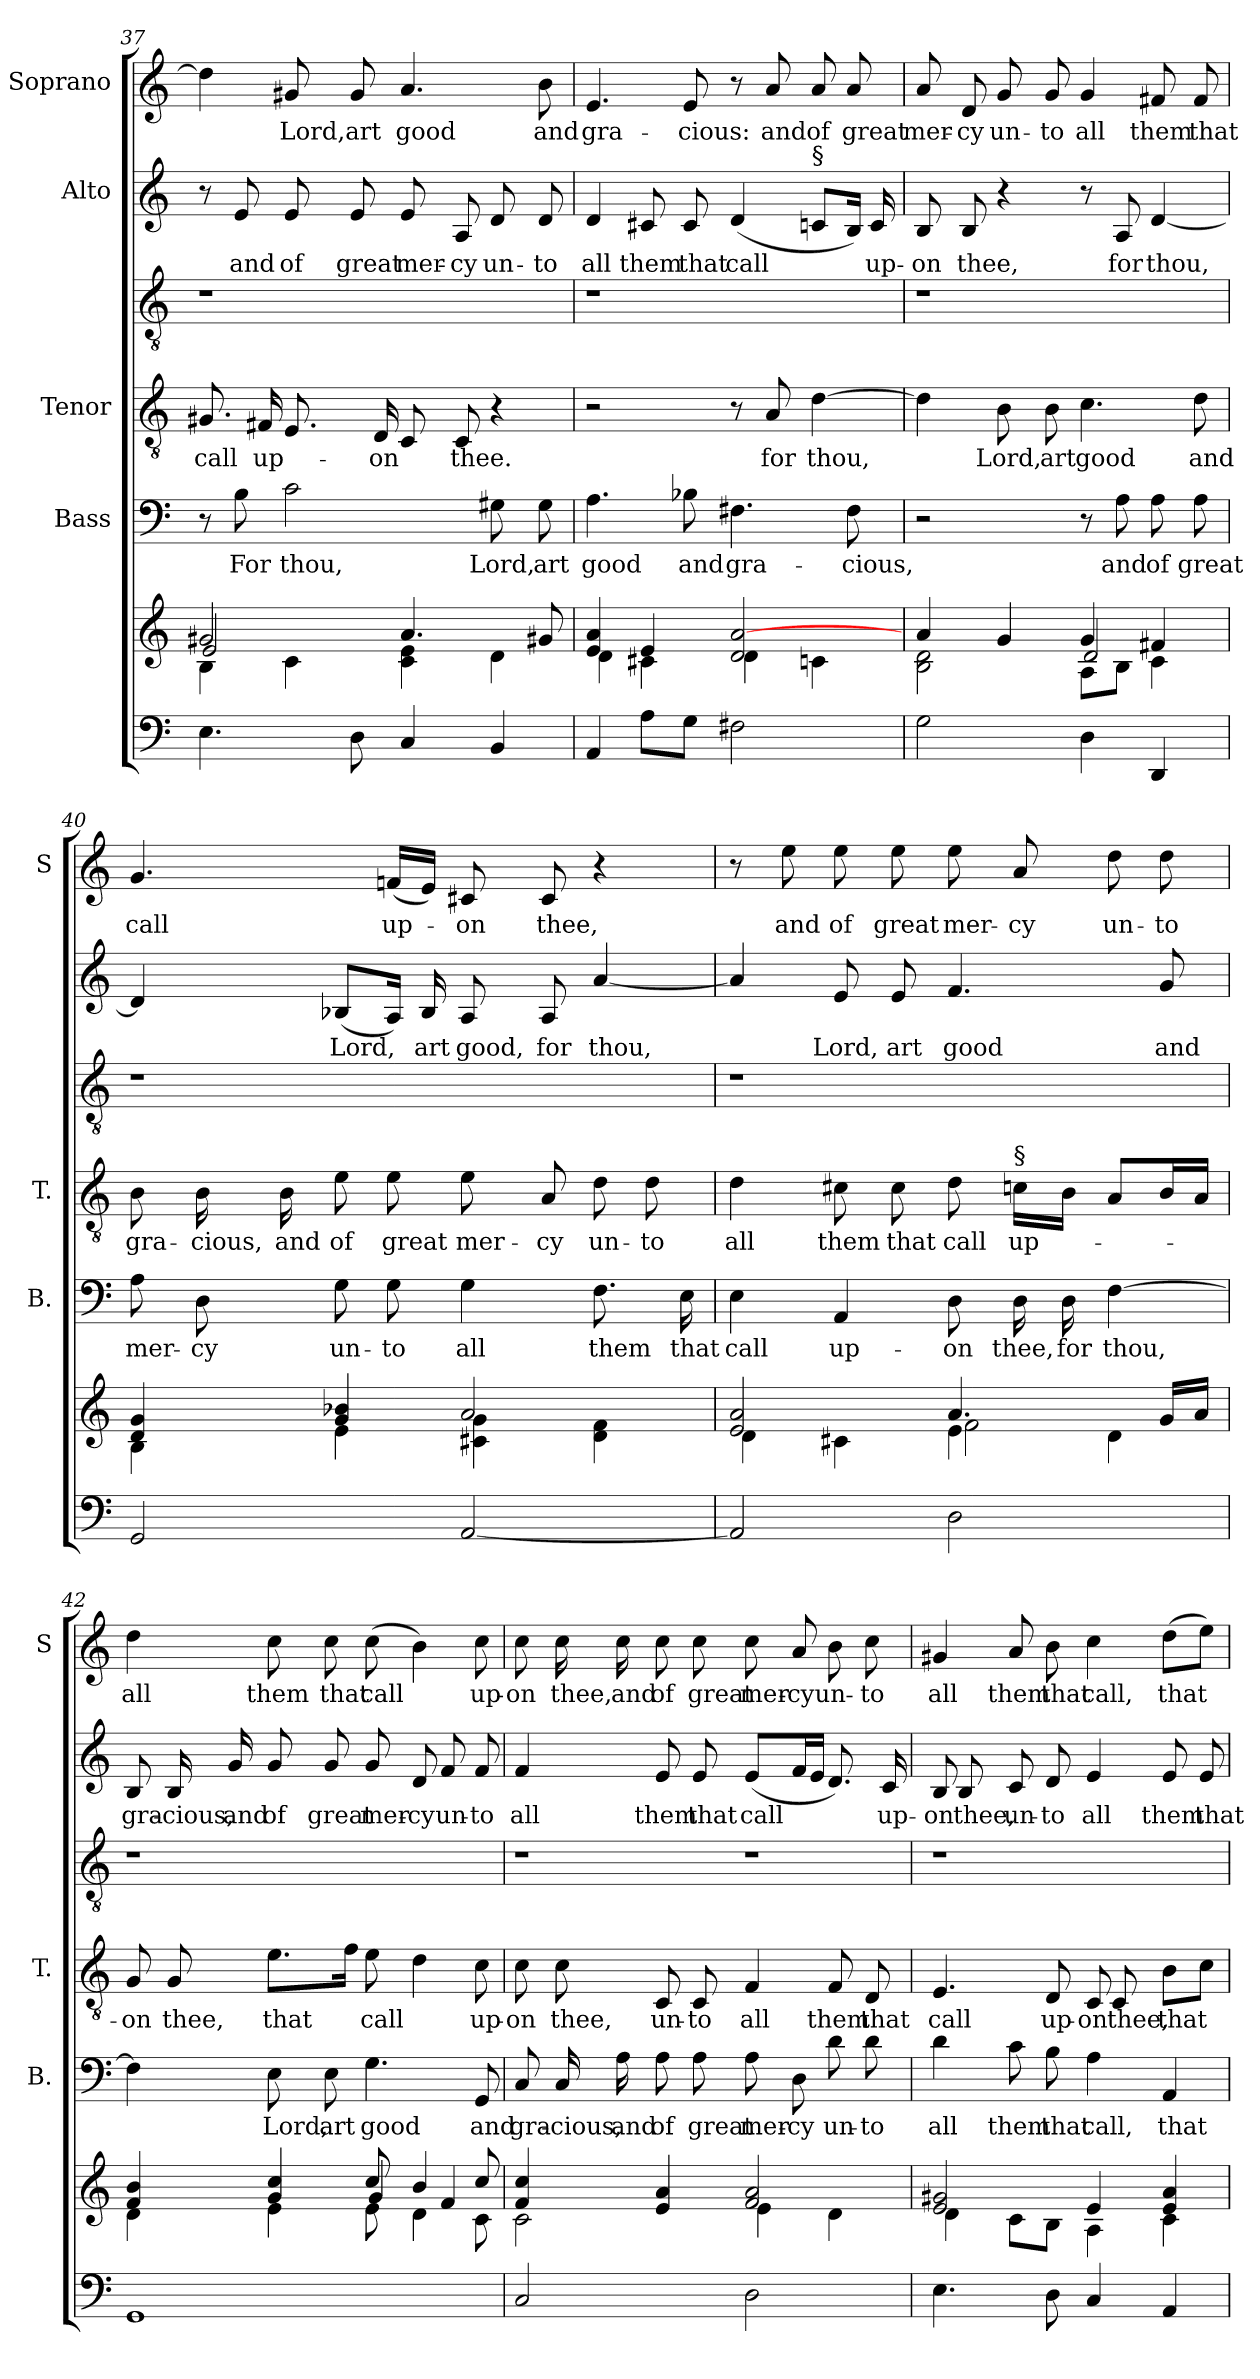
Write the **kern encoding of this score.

**kern	**kern	**kern	**text	**kern	**text	**kern	**kern	**text	**kern	**text
*part5	*part5	*part4	*part4	*part3	*part3	*part3	*part2	*part2	*part1	*part1
*staff7	*staff6	*staff5	*staff5	*staff4	*staff4	*staff3	*staff2	*staff2	*staff1	*staff1
*	*	*I"Bass	*	*I"Tenor	*	*	*I"Alto	*	*I"Soprano	*
*	*	*I'B.	*	*I'T.	*	*	*	*	*I'S	*
*clefF4	*clefG2	*clefF4	*	*clefGv2	*	*clefGv2	*clefG2	*	*clefG2	*
*	*	*	*	*ITrd7c12	*	*ITrd7c12	*	*	*	*
*k[]	*k[]	*k[]	*	*k[]	*	*k[]	*k[]	*	*k[]	*
*C:	*C:	*C:	*	*C:	*	*C:	*C:	*	*C:	*
=37	=37	=37	=37	=37	=37	=37	=37	=37	=37	=37
*	*^	*	*	*	*	*	*	*	*	*
*	*	*^	*	*	*	*	*	*	*	*	*
!	!	!	!	!	!	!	!LO:LY:b	!	!	!	!	!
4.E\	2g#X/	4B\	2e/	8r	.	8.GG#X/	call	1r	8r	.	4dd\]	.
!	!	!	!	!	!LO:LY:b	!	!	!	!	!LO:LY:b	!	!
.	.	.	.	8B\	For	.	.	.	8e/	and	.	.
!	!	!	!	!	!	!	!LO:LY:b	!	!	!	!	!
.	.	.	.	.	.	16FF#X/	up-	.	.	.	.	.
!	!	!	!	!	!LO:LY:b	!	!	!	!	!LO:LY:b	!	!LO:LY:b
.	.	4c\	.	2c\	thou,	8.EE/	.	.	8e/	of	8g#X/	Lord,
!	!	!	!	!	!	!	!	!	!	!LO:LY:b	!	!LO:LY:b
8D\	.	.	.	.	.	.	.	.	8e/	great	8g#/	art
!	!	!	!	!	!	!	!LO:LY:b	!	!	!	!	!
.	.	.	.	.	.	16DD/	-on	.	.	.	.	.
!	!	!	!	!	!	!	!	!	!	!LO:LY:b	!	!LO:LY:b
4C/	4.a/	4c\ 4e\	2ryy	.	.	8CC/	.	.	8e/	mer-	4.a/	good
!	!	!	!	!	!	!	!LO:LY:b	!	!	!LO:LY:b	!	!
.	.	.	.	.	.	8CC/	thee.	.	8A/	-cy	.	.
!	!	!	!	!	!LO:LY:b	!	!	!	!	!LO:LY:b	!	!
4BB/	.	4d\	.	8G#X\	Lord,	4r	.	.	8d/	un-	.	.
!	!	!	!	!	!LO:LY:b	!	!	!	!	!LO:LY:b	!	!LO:LY:b
.	8g#X/	.	.	8G#\	art	.	.	.	8d/	-to	8b\	and
!!LO:PB:g=z
=38	=38	=38	=38	=38	=38	=38	=38	=38	=38	=38	=38	=38
!	!	!	!	!	!LO:LY:b	!	!	!	!	!LO:LY:b	!	!LO:LY:b
4AA/	4e/ 4a/	4d\	2ryy	4.A\	good	2r	.	1r	4d/	all	4.e/	gra-
!	!	!	!	!	!	!	!	!	!	!LO:LY:b	!	!
8A\L	4e/	4c#X\	.	.	.	.	.	.	8c#X/	them	.	.
!	!	!	!	!	!LO:LY:b	!	!	!	!	!LO:LY:b	!	!LO:LY:b
8G\J	.	.	.	8B-X\	and	.	.	.	8c#/	that	8e/	-cious:
!	!	!	!	!	!LO:LY:b	!	!	!	!	!LO:LY:b	!	!
2F#X\	2d/ [>2a/	4d\	2ryy	4.F#X\	gra-	8r	.	.	(<4d/	call	8r	.
!	!	!	!	!	!	!	!LO:LY:b	!	!	!	!	!LO:LY:b
.	.	.	.	.	.	8AA/	for	.	.	.	8a/	and
!	!	!	!	!	!	!	!	!	!LO:TX:a:t=§	!	!	!
!	!	!	!	!	!	!	!LO:LY:b	!	!	!	!	!LO:LY:b
.	.	4cn\	.	.	.	[>4D\	thou,	.	8c/L	.	8a/	of
!	!	!	!	!	!LO:LY:b	!	!	!	!	!	!	!LO:LY:b
.	.	.	.	8F#\	-cious,	.	.	.	16B/Jk)	.	8a/	great
!	!	!	!	!	!	!	!	!	!	!LO:LY:b	!	!
.	.	.	.	.	.	.	.	.	16c/	up-	.	.
=39	=39	=39	=39	=39	=39	=39	=39	=39	=39	=39	=39	=39
!	!	!	!	!	!	!	!	!	!	!LO:LY:b	!	!LO:LY:b
2G\	4a/	2B\ 2d\	2ryy	2r	.	4D\]	.	1r	8B/	-on	8a/	mer-
!	!	!	!	!	!	!	!	!	!	!LO:LY:b	!	!LO:LY:b
.	.	.	.	.	.	.	.	.	8B/	thee,	8d/	-cy
!	!	!	!	!	!	!	!LO:LY:b	!	!	!	!	!LO:LY:b
.	4g/	.	.	.	.	8BB\	Lord,	.	4r	.	8g/	un-
!	!	!	!	!	!	!	!LO:LY:b	!	!	!	!	!LO:LY:b
.	.	.	.	.	.	8BB\	art	.	.	.	8g/	-to
!	!	!	!	!	!	!	!LO:LY:b	!	!	!	!	!LO:LY:b
4D\	4g/	8A\L	2d/	8r	.	4.C\	good	.	8r	.	4g/	all
!	!	!	!	!	!LO:LY:b	!	!	!	!	!LO:LY:b	!	!
.	.	8B\J	.	8A\	and	.	.	.	8A/	for	.	.
!	!	!	!	!	!LO:LY:b	!	!	!	!	!LO:LY:b	!	!LO:LY:b
4DD/	4f#X/	4c\	.	8A\	of	.	.	.	[<4d/	thou,	8f#X/	them
!	!	!	!	!	!LO:LY:b	!	!LO:LY:b	!	!	!	!	!LO:LY:b
.	.	.	.	8A\	great	8D\	and	.	.	.	8f#/	that
*	*	*v	*v	*	*	*	*	*	*	*	*	*
=40	=40	=40	=40	=40	=40	=40	=40	=40	=40	=40	=40
!	!	!	!	!LO:LY:b	!	!LO:LY:b	!	!	!	!	!LO:LY:b
2GG/	4d/ 4g/	4B\	8A\	mer-	8BB\	gra-	1r	4d/]	.	4.g/	call
!	!	!	!	!LO:LY:b	!	!LO:LY:b	!	!	!	!	!
.	.	.	8D\	-cy	16BB\	-cious,	.	.	.	.	.
!	!	!	!	!	!	!LO:LY:b	!	!	!	!	!
.	.	.	.	.	16BB\	and	.	.	.	.	.
!	!	!	!	!LO:LY:b	!	!LO:LY:b	!	!	!LO:LY:b	!	!
.	4g/ 4b-X/	4e\	8G\	un-	8E\	of	.	(<8B-X/L	Lord,	.	.
!	!	!	!	!LO:LY:b	!	!LO:LY:b	!	!	!	!	!LO:LY:b
.	.	.	8G\	-to	8E\	great	.	16A/Jk)	.	(<16fn/LL	up-
!	!	!	!	!	!	!	!	!	!LO:LY:b	!	!
.	.	.	.	.	.	.	.	16B-/	art	16e/JJ)	.
!	!	!	!	!LO:LY:b	!	!LO:LY:b	!	!	!LO:LY:b	!	!LO:LY:b
[<2AA/	2a/	4c#X\ 4g\	4G\	all	8E\	mer-	.	8A/	good,	8c#X/	-on
!	!	!	!	!	!	!LO:LY:b	!	!	!LO:LY:b	!	!LO:LY:b
.	.	.	.	.	8AA/	-cy	.	8A/	for	8c#/	thee,
!	!	!	!	!LO:LY:b	!	!LO:LY:b	!	!	!LO:LY:b	!	!
.	.	4d\ 4f\	8.F\	them	8D\	un-	.	[<4a/	thou,	4r	.
!	!	!	!	!	!	!LO:LY:b	!	!	!	!	!
.	.	.	.	.	8D\	-to	.	.	.	.	.
!	!	!	!	!LO:LY:b	!	!	!	!	!	!	!
.	.	.	16E\	that	.	.	.	.	.	.	.
!!LO:LB:g=z
=41	=41	=41	=41	=41	=41	=41	=41	=41	=41	=41	=41
*	*	*^	*	*	*	*	*	*	*	*	*
!	!	!	!	!	!LO:LY:b	!	!LO:LY:b	!	!	!	!	!
2AA/]	2e/ 2a/	4d\	2ryy	4E\	call	4D\	all	1r	4a/]	.	8r	.
!	!	!	!	!	!	!	!	!	!	!	!	!LO:LY:b
.	.	.	.	.	.	.	.	.	.	.	8ee\	and
!	!	!	!	!	!LO:LY:b	!	!LO:LY:b	!	!	!LO:LY:b	!	!LO:LY:b
.	.	4c#X\	.	4AA/	up-	8C#X\	them	.	8e/	Lord,	8ee\	of
!	!	!	!	!	!	!	!LO:LY:b	!	!	!LO:LY:b	!	!LO:LY:b
.	.	.	.	.	.	8C#\	that	.	8e/	art	8ee\	great
!	!	!	!	!	!LO:LY:b	!	!LO:LY:b	!	!	!LO:LY:b	!	!LO:LY:b
2D\	4.a/	4e\	2f\	8D\	-on	8D\	call	.	4.f/	good	8ee\	mer-
!	!	!	!	!	!	!LO:TX:a:t=§	!	!	!	!	!	!
!	!	!	!	!	!LO:LY:b	!	!LO:LY:b	!	!	!	!	!LO:LY:b
.	.	.	.	16D\	thee,	16C\LL	up-	.	.	.	8a/	-cy
!	!	!	!	!	!LO:LY:b	!	!	!	!	!	!	!
.	.	.	.	16D\	for	16BB\JJ	.	.	.	.	.	.
!	!	!	!	!	!LO:LY:b	!	!	!	!	!	!	!LO:LY:b
.	.	4d\	.	[>4F\	thou,	8AA/L	.	.	.	.	8dd\	un-
!	!	!	!	!	!	!	!	!	!	!LO:LY:b	!	!LO:LY:b
.	16g/LL	.	.	.	.	16BB/L	.	.	8g/	and	8dd\	-to
.	16a/JJ	.	.	.	.	16AA/JJ	.	.	.	.	.	.
=42	=42	=42	=42	=42	=42	=42	=42	=42	=42	=42	=42	=42
!	!	!	!	!	!	!	!LO:LY:b	!	!	!LO:LY:b	!	!LO:LY:b
1GG	4f/ 4b/	4d\	2ryy	4F\]	.	8GG/	-on	1r	8B/	gra-	4dd\	all
!	!	!	!	!	!	!	!LO:LY:b	!	!	!LO:LY:b	!	!
.	.	.	.	.	.	8GG/	thee,	.	16B/	-cious,	.	.
!	!	!	!	!	!	!	!	!	!	!LO:LY:b	!	!
.	.	.	.	.	.	.	.	.	16g/	and	.	.
!	!	!	!	!	!LO:LY:b	!	!LO:LY:b	!	!	!LO:LY:b	!	!LO:LY:b
.	4g/ 4cc/	4e\	.	8E\	Lord,	8.E\L	that	.	8g/	of	8cc\	them
!	!	!	!	!	!LO:LY:b	!	!	!	!	!LO:LY:b	!	!LO:LY:b
.	.	.	.	8E\	art	.	.	.	8g/	great	8cc\	that
.	.	.	.	.	.	16F\Jk	.	.	.	.	.	.
!	!	!	!	!	!LO:LY:b	!	!LO:LY:b	!	!	!LO:LY:b	!	!LO:LY:b
.	8cc/	8e\	4g/	4.G\	good	8E\	call	.	8g/	mer-	(>8cc\	call
!	!	!	!	!	!	!	!	!	!	!LO:LY:b	!	!
.	4b/	4d\	.	.	.	4D\	.	.	8d/	-cy	4b\)	.
!	!	!	!	!	!	!	!	!	!	!LO:LY:b	!	!
.	.	.	4f/	.	.	.	.	.	8f/	un-	.	.
!	!	!	!	!	!LO:LY:b	!	!LO:LY:b	!	!	!LO:LY:b	!	!LO:LY:b
.	8cc/	8c\	.	8GG/	and	8C\	up-	.	8f/	-to	8cc\	up-
*	*	*v	*v	*	*	*	*	*	*	*	*	*
=43	=43	=43	=43	=43	=43	=43	=43	=43	=43	=43	=43
!	!	!	!	!LO:LY:b	!	!LO:LY:b	!LO:N:vis=1	!	!LO:LY:b	!	!LO:LY:b
2C/	4f/ 4cc/	2c\	8C/	gra-	8C\	-on	2r	4f/	all	8cc\	-on
!	!	!	!	!LO:LY:b	!	!LO:LY:b	!	!	!	!	!LO:LY:b
.	.	.	16C/	-cious,	8C\	thee,	.	.	.	16cc\	thee,
!	!	!	!	!LO:LY:b	!	!	!	!	!	!	!LO:LY:b
.	.	.	16A\	and	.	.	.	.	.	16cc\	and
!	!	!	!	!LO:LY:b	!	!LO:LY:b	!	!	!LO:LY:b	!	!LO:LY:b
.	4e/ 4a/	.	8A\	of	8CC/	un-	.	8e/	them	8cc\	of
!	!	!	!	!LO:LY:b	!	!LO:LY:b	!	!	!LO:LY:b	!	!LO:LY:b
.	.	.	8A\	great	8CC/	-to	.	8e/	that	8cc\	great
!!LO:PB:g=z
=44-	=44-	=44-	=44-	=44-	=44-	=44-	=44-	=44-	=44-	=44-	=44-
!	!	!	!	!LO:LY:b	!	!LO:LY:b	!LO:N:vis=1	!	!LO:LY:b	!	!LO:LY:b
2D\	2f/ 2a/	4e\	8A\	mer-	4FF/	all	2r	(<8e/L	call	8cc\	mer-
!	!	!	!	!LO:LY:b	!	!	!	!	!	!	!LO:LY:b
.	.	.	8D\	-cy	.	.	.	16f/L	.	8a/	-cy
.	.	.	.	.	.	.	.	16e/JJ	.	.	.
!	!	!	!	!LO:LY:b	!	!LO:LY:b	!	!	!	!	!LO:LY:b
.	.	4d\	8d\	un-	8FF/	them	.	8.d/)	.	8b\	un-
!	!	!	!	!LO:LY:b	!	!LO:LY:b	!	!	!	!	!LO:LY:b
.	.	.	8d\	-to	8DD/	that	.	.	.	8cc\	-to
!	!	!	!	!	!	!	!	!	!LO:LY:b	!	!
.	.	.	.	.	.	.	.	16c/	up-	.	.
=45	=45	=45	=45	=45	=45	=45	=45	=45	=45	=45	=45
!	!	!	!	!LO:LY:b	!	!LO:LY:b	!	!	!LO:LY:b	!	!LO:LY:b
4.E\	2e/ 2g#X/	4d\	4d\	all	4.EE/	call	1r	8B/	-on	4g#X/	all
!	!	!	!	!	!	!	!	!	!LO:LY:b	!	!
.	.	.	.	.	.	.	.	8B/	thee,	.	.
!	!	!	!	!LO:LY:b	!	!	!	!	!LO:LY:b	!	!LO:LY:b
.	.	8c\L	8c\	them	.	.	.	8c/	un-	8a/	them
!	!	!	!	!LO:LY:b	!	!LO:LY:b	!	!	!LO:LY:b	!	!LO:LY:b
8D\	.	8B\J	8B\	that	8DD/	up-	.	8d/	-to	8b\	that
!	!	!	!	!LO:LY:b	!	!LO:LY:b	!	!	!LO:LY:b	!	!LO:LY:b
4C/	4e/	4A\	4A\	call,	8CC/	-on	.	4e/	all	4cc\	call,
!	!	!	!	!	!	!LO:LY:b	!	!	!	!	!
.	.	.	.	.	8CC/	thee,	.	.	.	.	.
!	!	!	!	!LO:LY:b	!	!LO:LY:b	!	!	!LO:LY:b	!	!LO:LY:b
4AA/	4e/ 4a/	4c\	4AA/	that	8BB\L	that	.	8e/	them	(>8dd\L	that
!	!	!	!	!	!	!	!	!	!LO:LY:b	!	!
.	.	.	.	.	8C\J	.	.	8e/	that	8ee\J)	.
*	*v	*v	*	*	*	*	*	*	*	*	*
=	=	=	=	=	=	=	=	=	=	=
*-	*-	*-	*-	*-	*-	*-	*-	*-	*-	*-
